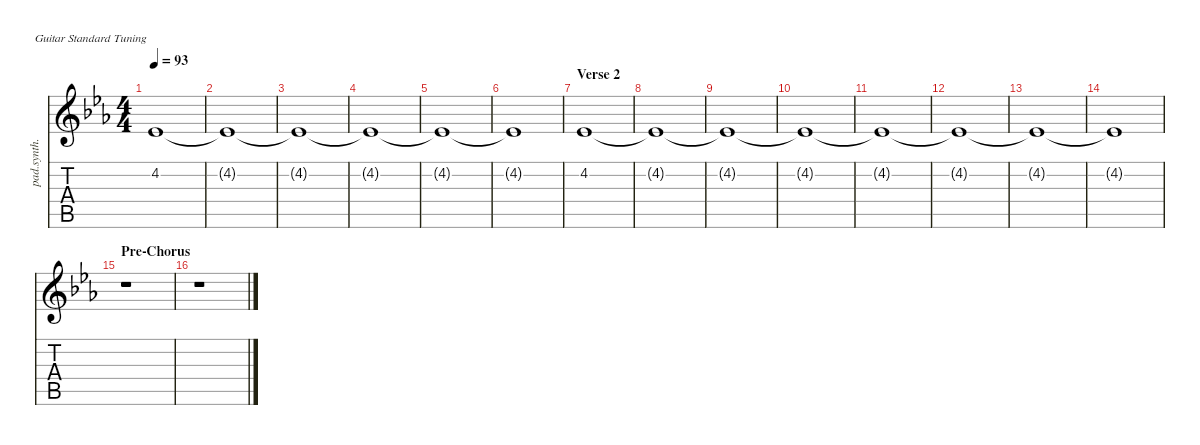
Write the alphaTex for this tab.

\defaultSystemsLayout 4
\hideDynamics
\bracketExtendMode nobrackets
\otherSystemsTrackNameOrientation horizontal
\track ("Pad Synthesizer" "pad.synth.") {instrument pad2warm}
\staff {score tabs}
\tuning (E4 B3 G3 D3 A2 E2)
\ts (4 4)
\tempo 93
\clef g2
\ks cminor
4.2{t acc b}.1{dy mf} |
4.2{t acc b}.1 |
4.2{t acc b}.1 |
4.2{t acc b}.1 |
4.2{t acc b}.1 |
4.2{t acc b}.1 |
\section ("" "Verse 2")
4.2{acc b}.1 |
4.2{t acc b}.1 |
4.2{t acc b}.1 |
4.2{t acc b}.1 |
4.2{t acc b}.1 |
4.2{t acc b}.1 |
4.2{t acc b}.1 |
4.2{t acc b}.1 |
\section ("" "Pre-Chorus")
r.1 |
r.1
